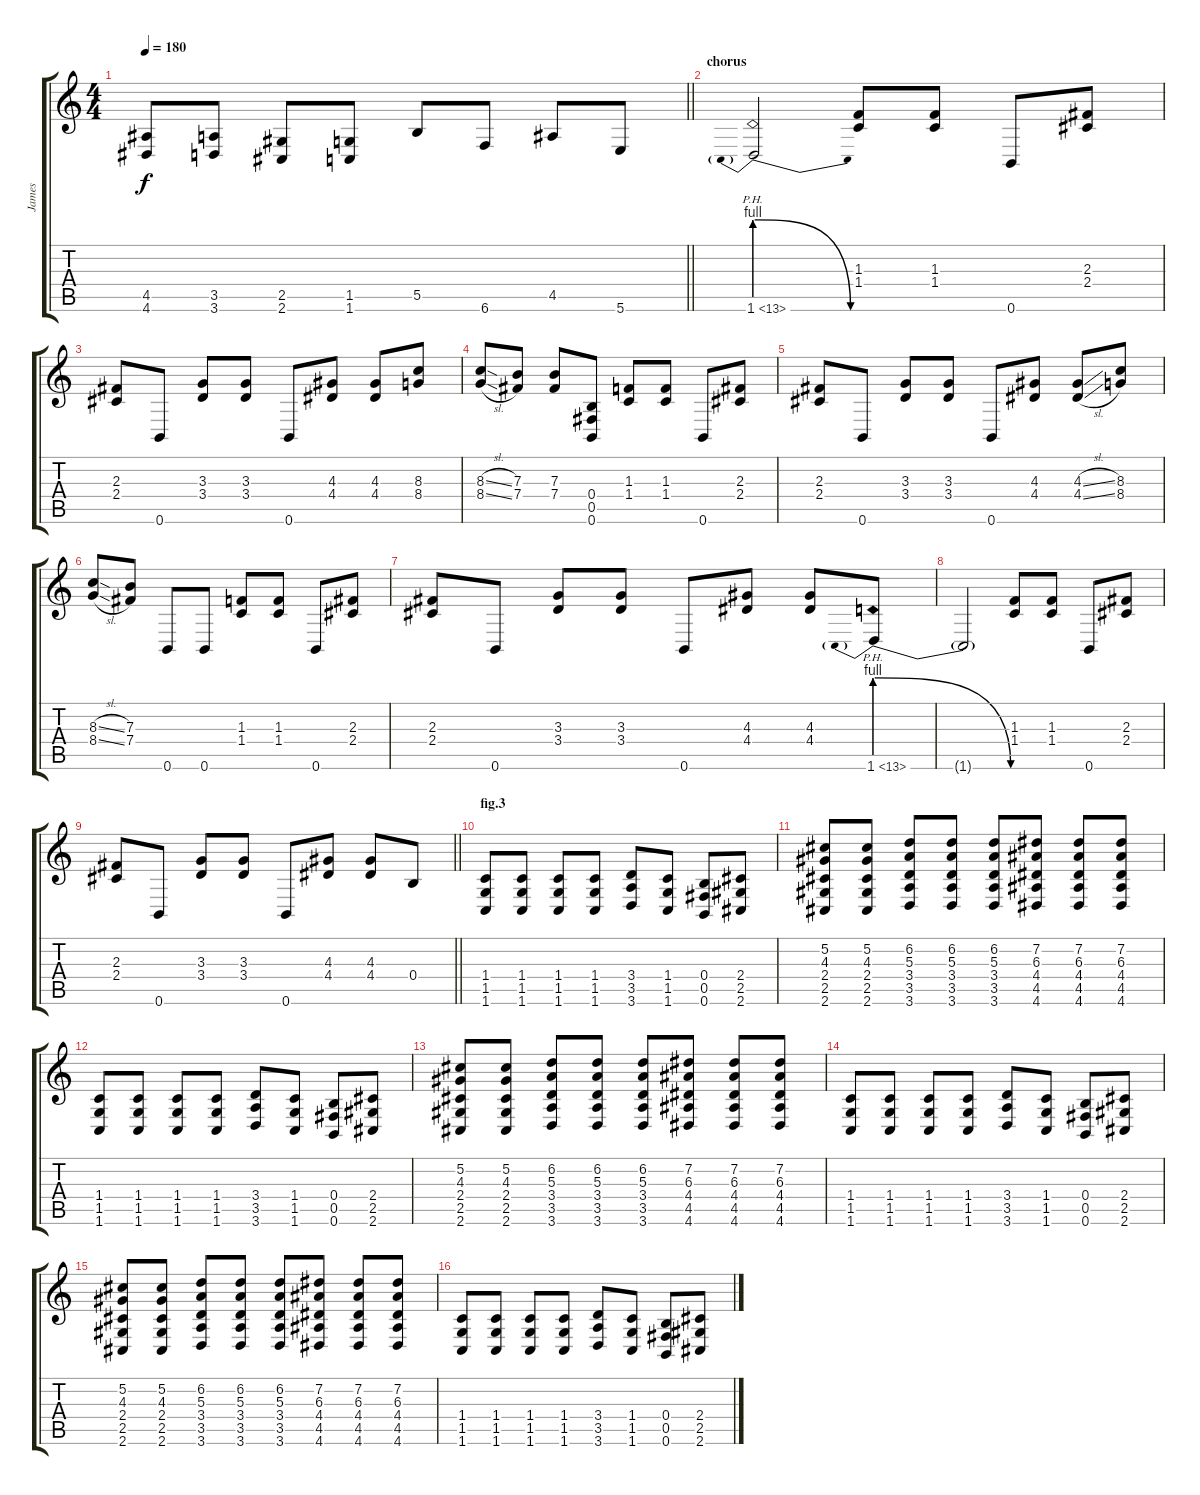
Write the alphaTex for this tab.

\track ("James" "James") {instrument distortionguitar}
\staff {score tabs}
\tuning (Db4 Ab3 E3 B2 Gb2 B1) {hide}
\ts (4 4)
\tempo 180
\clef g2
\barLineRight lightlight
\ks c
(4.5 4.6).8{dy f} (3.5 3.6).8 (2.5 2.6).8 (1.5 1.6).8 5.5.8 6.6.8 4.5.8 5.6.8 |
\section ("" "chorus")
1.6{be (prebendrelease 0 4 60 0) ph 12}.2{instrument guitarharmonics} (1.3 1.4).8{instrument distortionguitar} (1.3 1.4).8 0.6.8 (2.3 2.4).8 |
(2.3 2.4).8 0.6.8 (3.3 3.4).8 (3.3 3.4).8 0.6.8 (4.3 4.4).8 (4.3 4.4).8 (8.3 8.4).8 |
(8.3{sl} 8.4{sl}).8 (7.3 7.4).8 (7.3 7.4).8 (0.4 0.5 0.6).8 (1.3 1.4).8 (1.3 1.4).8 0.6.8 (2.3 2.4).8 |
(2.3 2.4).8 0.6.8 (3.3 3.4).8 (3.3 3.4).8 0.6.8 (4.3 4.4).8 (4.3{sl} 4.4{sl}).8 (8.3 8.4).8 |
(8.3{sl} 8.4{sl}).8 (7.3 7.4).8 0.6.8 0.6.8 (1.3 1.4).8 (1.3 1.4).8 0.6.8 (2.3 2.4).8 |
(2.3 2.4).8 0.6.8 (3.3 3.4).8 (3.3 3.4).8 0.6.8 (4.3 4.4).8 (4.3 4.4).8 1.6{be (prebendrelease 0 4 60 0) ph 12}.8{instrument guitarharmonics} |
1.6{t}.2 (1.3 1.4).8{instrument distortionguitar} (1.3 1.4).8 0.6.8 (2.3 2.4).8 |
\barLineRight lightlight
(2.3 2.4).8 0.6.8 (3.3 3.4).8 (3.3 3.4).8 0.6.8 (4.3 4.4).8 (4.3 4.4).8 0.4.8 |
\section ("" "fig.3")
(1.4 1.5 1.6).8{instrument distortionguitar} (1.4 1.5 1.6).8 (1.4 1.5 1.6).8 (1.4 1.5 1.6).8 (3.4 3.5 3.6).8 (1.4 1.5 1.6).8 (0.4 0.5 0.6).8 (2.4 2.5 2.6).8 |
(5.2 4.3 2.4 2.5 2.6).8 (5.2 4.3 2.4 2.5 2.6).8 (6.2 5.3 3.4 3.5 3.6).8 (6.2 5.3 3.4 3.5 3.6).8 (6.2 5.3 3.4 3.5 3.6).8 (7.2 6.3 4.4 4.5 4.6).8 (7.2 6.3 4.4 4.5 4.6).8 (7.2 6.3 4.4 4.5 4.6).8 |
(1.4 1.5 1.6).8{instrument distortionguitar} (1.4 1.5 1.6).8 (1.4 1.5 1.6).8 (1.4 1.5 1.6).8 (3.4 3.5 3.6).8 (1.4 1.5 1.6).8 (0.4 0.5 0.6).8 (2.4 2.5 2.6).8 |
(5.2 4.3 2.4 2.5 2.6).8 (5.2 4.3 2.4 2.5 2.6).8 (6.2 5.3 3.4 3.5 3.6).8 (6.2 5.3 3.4 3.5 3.6).8 (6.2 5.3 3.4 3.5 3.6).8 (7.2 6.3 4.4 4.5 4.6).8 (7.2 6.3 4.4 4.5 4.6).8 (7.2 6.3 4.4 4.5 4.6).8 |
(1.4 1.5 1.6).8{instrument distortionguitar} (1.4 1.5 1.6).8 (1.4 1.5 1.6).8 (1.4 1.5 1.6).8 (3.4 3.5 3.6).8 (1.4 1.5 1.6).8 (0.4 0.5 0.6).8 (2.4 2.5 2.6).8 |
(5.2 4.3 2.4 2.5 2.6).8 (5.2 4.3 2.4 2.5 2.6).8 (6.2 5.3 3.4 3.5 3.6).8 (6.2 5.3 3.4 3.5 3.6).8 (6.2 5.3 3.4 3.5 3.6).8 (7.2 6.3 4.4 4.5 4.6).8 (7.2 6.3 4.4 4.5 4.6).8 (7.2 6.3 4.4 4.5 4.6).8 |
(1.4 1.5 1.6).8{instrument distortionguitar} (1.4 1.5 1.6).8 (1.4 1.5 1.6).8 (1.4 1.5 1.6).8 (3.4 3.5 3.6).8 (1.4 1.5 1.6).8 (0.4 0.5 0.6).8 (2.4 2.5 2.6).8
